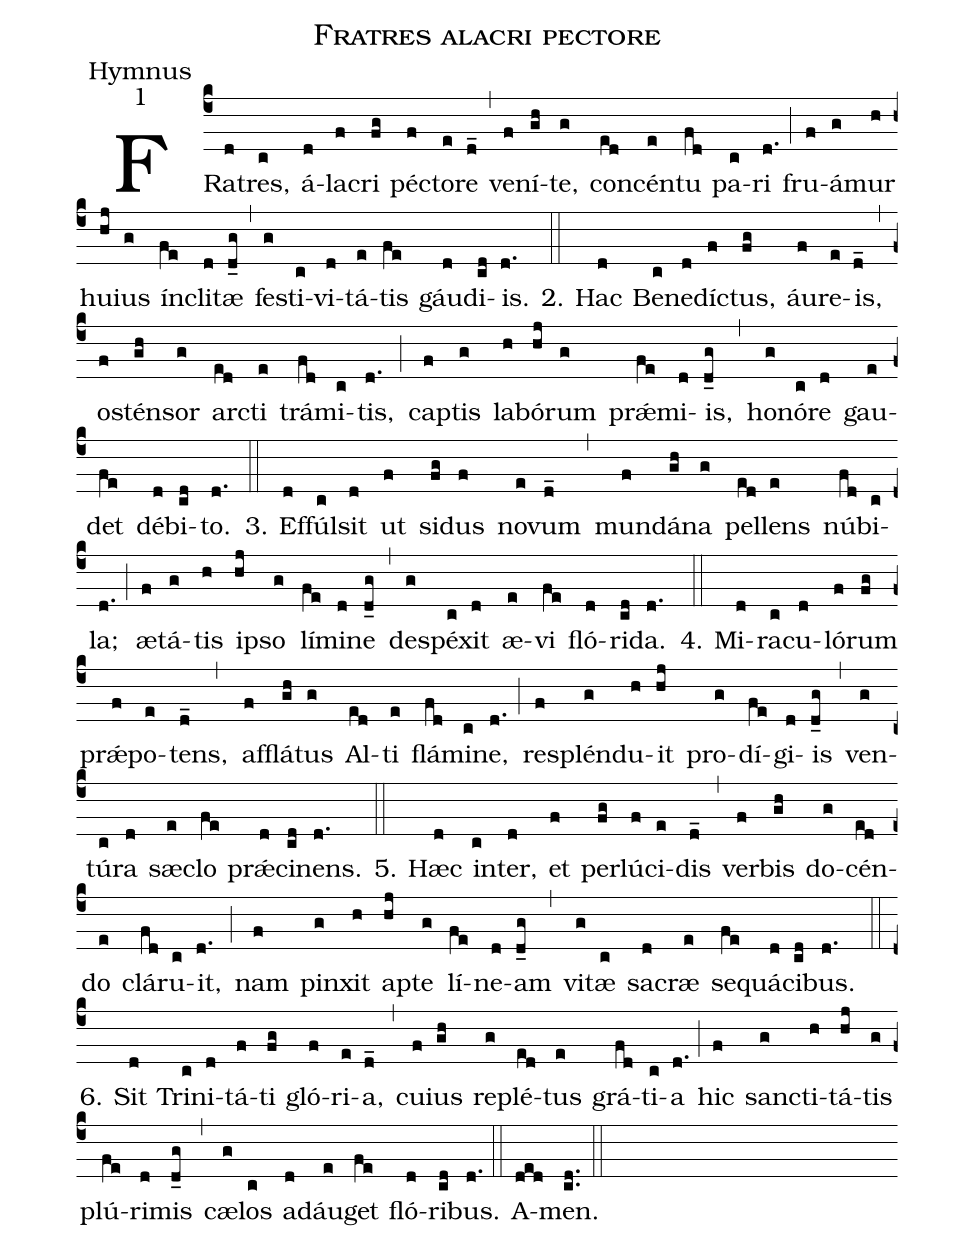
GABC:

name:Fratres alacri pectore;
office-part:Hymnus;
mode:1;
%%
(c4) FRa(d)tres,(c) á(d)la(f)cri(fg) pé(f)cto(e)re(d_) (,) ve(f)ní(gh)te,(g) con(ed)cén(e)tu(fd) pa(c)ri(d.) (;) fru(f)á(g)mur(h) hu(hj)ius(g) ín(fe)cli(d)tæ(d_g) (,) fe(g)sti(c)vi(d)tá(e)tis(fe) gáu(d)di(cd)is.(d.) (::)
2. Hac(d) Be(c)ne(d)dí(f)ctus,(fg) áu(f)re(e)is,(d_) (,) o(f)stén(gh)sor(g) ar(ed)cti(e) trá(fd)mi(c)tis,(d.) (;) cap(f)tis(g) la(h)bó(hj)rum(g) prǽ(fe)mi(d)is,(d_g) (,) ho(g)nó(c)re(d) gau(e)det(fe) dé(d)bi(cd)to.(d.) (::)  3. Ef(d)fúl(c)sit(d) ut(f) si(fg)dus(f) no(e)vum(d_) (,) mun(f)dá(gh)na(g) pel(ed)lens(e) nú(fd)bi(c)la;(d.) (;) æ(f)tá(g)tis(h) i(hj)pso(g) lí(fe)mi(d)ne(d_g) (,) de(g)spé(c)xit(d) æ(e)vi(fe) fló(d)ri(cd)da.(d.) (::)  4. Mi(d)ra(c)cu(d)ló(f)rum(fg) prǽ(f)po(e)tens,(d_) (,) af(f)flá(gh)tus(g) Al(ed)ti(e) flá(fd)mi(c)ne,(d.) (;) res(f)plén(g)du(h)it(hj) pro(g)dí(fe)gi(d)is(d_g) (,) ven(g)tú(c)ra(d) sæ(e)clo(fe) prǽ(d)ci(cd)nens.(d.) (::)  5. Hæc(d) in(c)ter,(d) et(f) per(fg)lú(f)ci(e)dis(d_) (,) ver(f)bis(gh) do(g)cén(ed)do(e) clá(fd)ru(c)it,(d.) (;) nam(f) pin(g)xit(h) ap(hj)te(g) lí(fe)ne(d)am(d_g) (,) vi(g)tæ(c) sa(d)cræ(e) se(fe)quá(d)ci(cd)bus.(d.) (::)  6. Sit(d) Tri(c)ni(d)tá(f)ti(fg) gló(f)ri(e)a,(d_) (,) cu(f)ius(gh) re(g)plé(ed)tus(e) grá(fd)ti(c)a(d.) (;) hic(f) san(g)cti(h)tá(hj)tis(g) plú(fe)ri(d)mis(d_g) (,) cæ(g)los(c) a(d)dáu(e)get(fe) fló(d)ri(cd)bus.(d.) (::)
A(ded)men.(cd..) (::)
